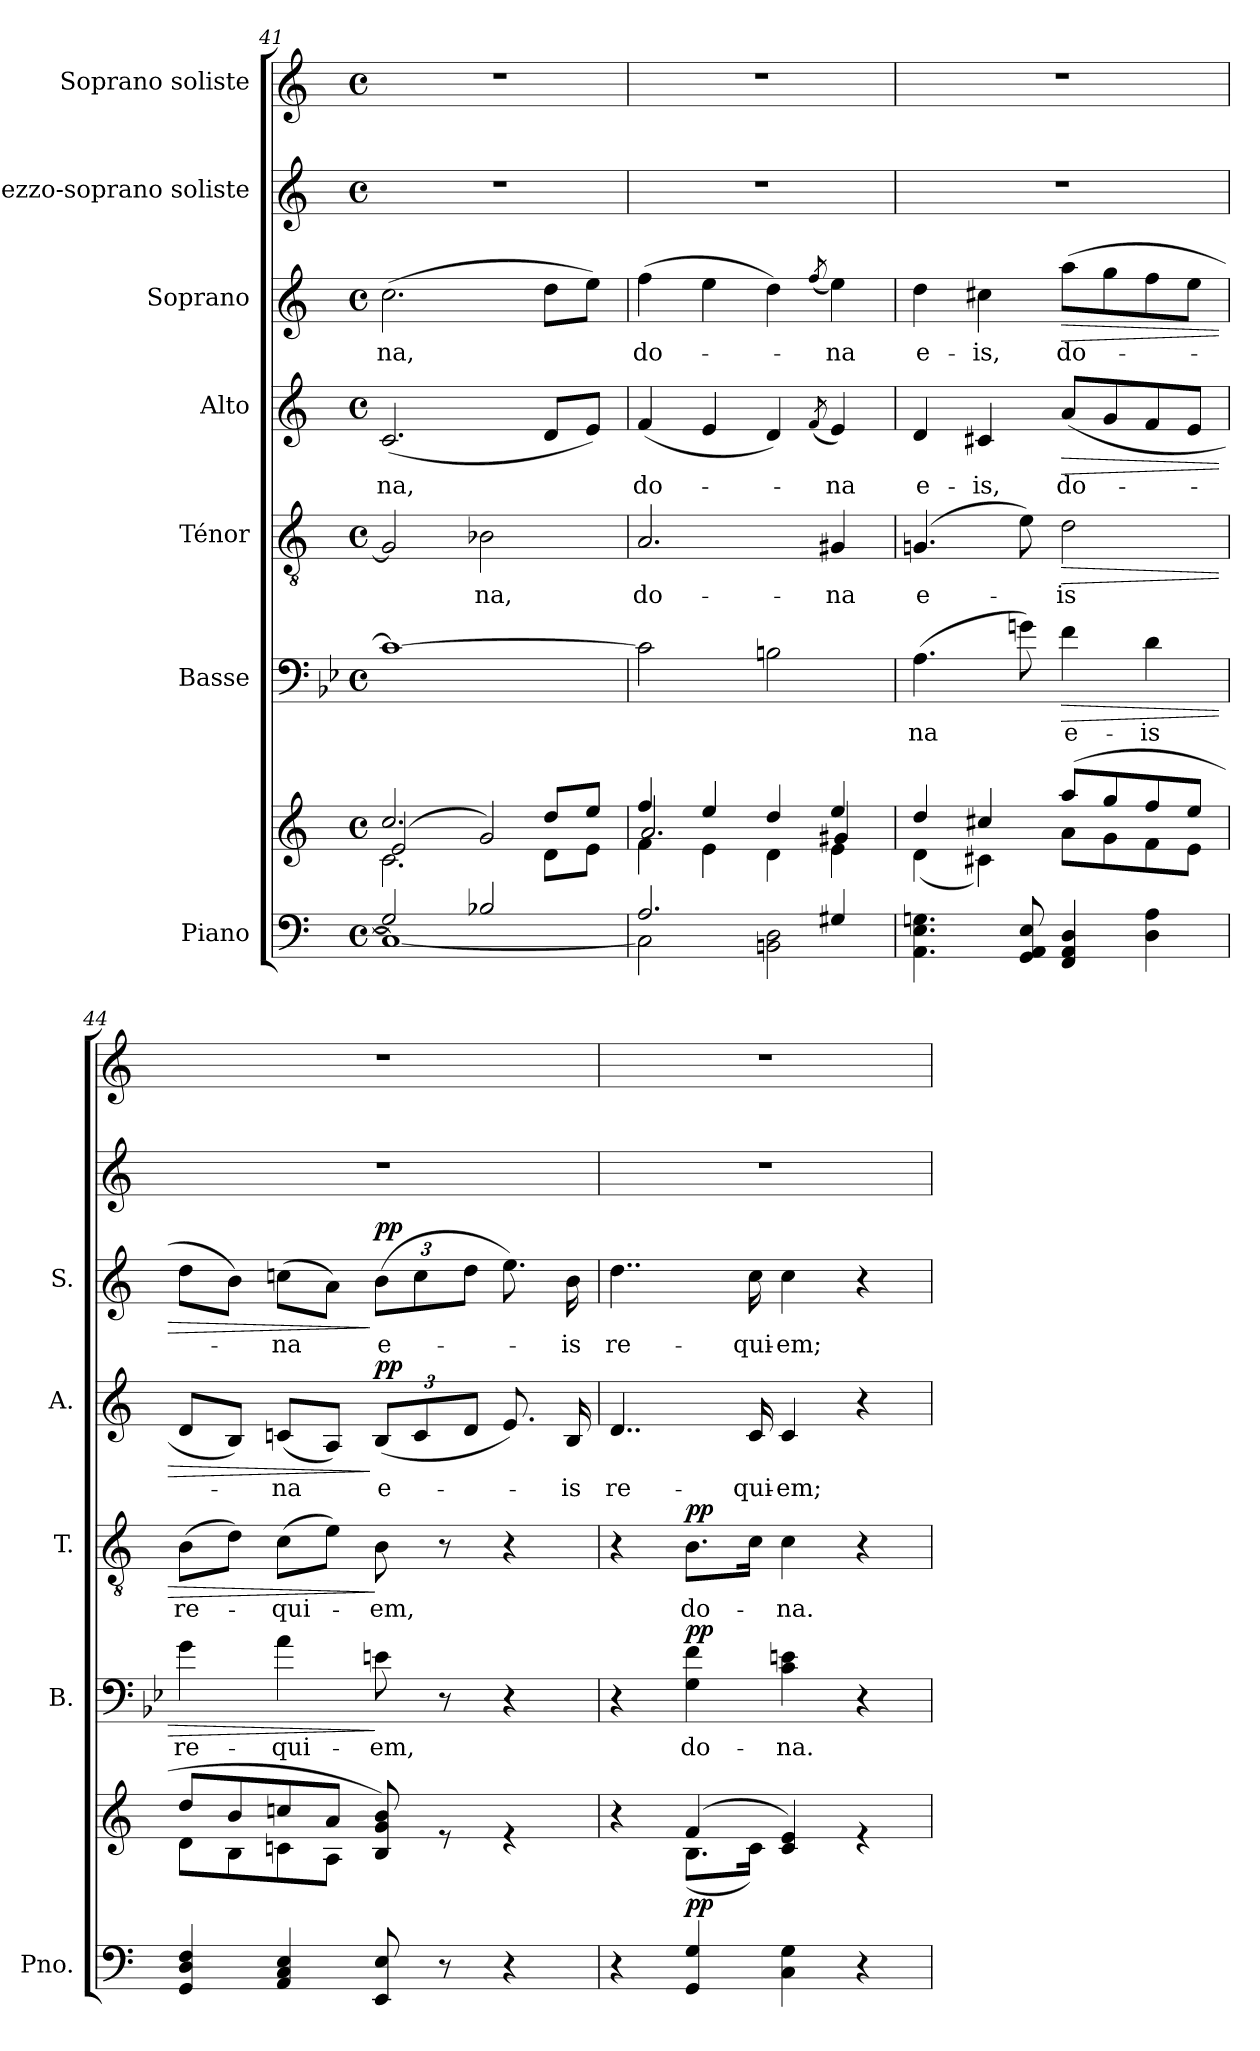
**kern	**kern	**dynam	**kern	**text	**dynam	**kern	**text	**dynam	**kern	**text	**dynam	**kern	**text	**dynam	**kern	**kern
*part7	*part7	*part7	*part6	*part6	*part6	*part5	*part5	*part5	*part4	*part4	*part4	*part3	*part3	*part3	*part2	*part1
*staff8	*staff7	*staff7/8	*staff6	*staff6	*staff6	*staff5	*staff5	*staff5	*staff4	*staff4	*staff4	*staff3	*staff3	*staff3	*staff2	*staff1
*I"Piano	*	*	*I"Basse	*	*	*I"Ténor	*	*	*I"Alto	*	*	*I"Soprano	*	*	*I"Mezzo-soprano soliste	*I"Soprano soliste
*I'Pno.	*	*	*I'B.	*	*	*I'T.	*	*	*I'A.	*	*	*I'S.	*	*	*	*
*clefF4	*clefG2	*	*clefF4	*	*	*clefGv2	*	*	*clefG2	*	*	*clefG2	*	*	*clefG2	*clefG2
*	*	*	*ITrd8c14	*	*	*	*	*	*	*	*	*	*	*	*	*
*k[]	*k[]	*	*k[b-e-]	*	*	*k[]	*	*	*k[]	*	*	*k[]	*	*	*k[]	*k[]
*M4/4	*M4/4	*	*M4/4	*	*	*M4/4	*	*	*M4/4	*	*	*M4/4	*	*	*M4/4	*M4/4
*met(c)	*met(c)	*	*met(c)	*	*	*met(c)	*	*	*met(c)	*	*	*met(c)	*	*	*met(c)	*met(c)
=41	=41	=41	=41	=41	=41	=41	=41	=41	=41	=41	=41	=41	=41	=41	=41	=41
*^	*^	*	*	*	*	*	*	*	*	*	*	*	*	*	*	*
*	*	*	*^	*	*	*	*	*	*	*	*	*	*	*	*	*	*	*
2G/]	1C_	2.cc/	2.c\	(2e/	.	1Ci_	.	.	2G/]	.	.	(>2.c/	-na,	.	(2.cc\	-na,	.	1r	1r
2B-X/	.	.	.	2g/)	.	.	.	.	2B-X\	-na,	.	.	.	.	.	.	.	.	.
.	.	8dd/L	8d\L	.	.	.	.	.	.	.	.	8d/L	.	.	8dd\L	.	.	.	.
.	.	8ee/J	8e\J	.	.	.	.	.	.	.	.	8e/J)	.	.	8ee\J)	.	.	.	.
=42	=42	=42	=42	=42	=42	=42	=42	=42	=42	=42	=42	=42	=42	=42	=42	=42	=42	=42	=42
2.A/	2C\]	4ff/	4f\	2.a/	.	2Ci\]	.	.	2.A/	do-	.	(>4f/	do-	.	(4ff\	do-	.	1r	1r
.	.	4ee/	4e\	.	.	.	.	.	.	.	.	4e/	.	.	4ee\	.	.	.	.
.	2BBn\ 2D\	4dd/	4d\	.	.	2BBni\	.	.	.	.	.	4d/)	.	.	4dd\)	.	.	.	.
.	.	.	.	.	.	.	.	.	.	.	.	(8qf/	.	.	(8qff/	.	.	.	.
4G#X/	.	4ee/	4e\	4g#X/	.	.	.	.	4G#X/	-na	.	4e/)	-na	.	4ee\)	-na	.	.	.
*v	*v	*	*	*	*	*	*	*	*	*	*	*	*	*	*	*	*	*	*
*	*	*v	*v	*	*	*	*	*	*	*	*	*	*	*	*	*	*	*
=43	=43	=43	=43	=43	=43	=43	=43	=43	=43	=43	=43	=43	=43	=43	=43	=43	=43
4.AA\ 4.E\ 4.Gn\	4dd/	(4d\	.	(4.AAi\	-na	.	(4.Gn/	e-	.	4d/	e-	.	4dd\	e-	.	1r	1r
.	4cc#X/	4c#X\)	.	.	.	.	.	.	.	4c#X/	-is,	.	4cc#X\	-is,	.	.	.
8GG/ 8AA/ 8E/	.	.	.	8Gni\)	.	.	8e\)	.	.	.	.	.	.	.	.	.	.
!	!	!	!	!	!	!LO:HP:b	!	!	!LO:HP:b	!	!	!LO:HP:b	!	!	!LO:HP:b	!	!
4FF/ 4AA/ 4D/	(8aa/L	8a\L	.	4Fi\	e-	>	2d\	-is	>	(>8a/L	do-	>	(8aa\L	do-	>	.	.
.	8gg/	8g\	.	.	.	.	.	.	.	8g/	.	.	8gg\	.	.	.	.
4D\ 4A\	8ff/	8f\	.	4Di\	-is	.	.	.	.	8f/	.	.	8ff\	.	.	.	.
.	8ee/J	8e\J	.	.	.	.	.	.	.	8e/J	.	.	8ee\J	.	.	.	.
=44	=44	=44	=44	=44	=44	=44	=44	=44	=44	=44	=44	=44	=44	=44	=44	=44	=44
4GG/ 4D/ 4F/	8dd/L	8d\L	.	4Gi\	re-	.	(8B\L	re-	.	8d/L	.	.	8dd\L	.	.	1r	1r
.	8b/	8B\	.	.	.	.	8d\J)	.	.	8B/J)	.	.	8b\J)	.	.	.	.
4AA/ 4C/ 4E/	8ccn/	8cn\	.	4Ai\	-qui-	.	(8c\L	-qui-	.	(>8cn/L	-na	.	(8ccn\L	-na	.	.	.
.	8a/J	8A\J	.	.	.	.	8e\J)	.	.	8A/J)	.	.	8a\J)	.	.	.	.
*	*	*	*	*	*	*	*	*	*	*Xbrackettup	*	*	*Xbrackettup	*	*	*	*
!	!	!	!	!	!	!	!	!	!	!	!	!LO:DY:n=1:a	!	!	!LO:DY:n=1:a	!	!
8EE/ 8E/	8B/ 8g/ 8b/)	2ryy	.	8Eni\	-em,	]	8B\	-em,	]	(>12B/L	e-	] pp	(12b\L	e-	] pp	.	.
.	.	.	.	.	.	.	.	.	.	12c/	.	.	12cc\	.	.	.	.
8r	8re	.	.	8r	.	.	8r	.	.	.	.	.	.	.	.	.	.
.	.	.	.	.	.	.	.	.	.	12d/J	.	.	12dd\J	.	.	.	.
4r	4re	.	.	4r	.	.	4r	.	.	8.e/)	.	.	8.ee\)	.	.	.	.
.	.	.	.	.	.	.	.	.	.	16B/	-is	.	16b\	-is	.	.	.
=45	=45	=45	=45	=45	=45	=45	=45	=45	=45	=45	=45	=45	=45	=45	=45	=45	=45
4r	4r	4ryy	.	4r	.	.	4r	.	.	4..d/	re-	.	4..dd\	re-	.	1r	1r
!	!	!	!LO:DY:a=2	!	!	!LO:DY:a	!	!	!LO:DY:a	!	!	!	!	!	!	!	!
4GG/ 4G/	(4f/	(8.B\L	pp	4GGi\ 4Fi\	do-	pp	8.B\L	do-	pp	.	.	.	.	.	.	.	.
.	.	16c\Jk)	.	.	.	.	16c\Jk	.	.	16c/	-qui-	.	16cc\	-qui-	.	.	.
4C\ 4G\	4c/ 4e/)	2ryy	.	4Ci\ 4Eni\	-na.	.	4c\	-na.	.	4c/	-em;	.	4cc\	-em;	.	.	.
4r	4re	.	.	4r	.	.	4r	.	.	4r	.	.	4r	.	.	.	.
*	*v	*v	*	*	*	*	*	*	*	*	*	*	*	*	*	*	*
=	=	=	=	=	=	=	=	=	=	=	=	=	=	=	=	=
*-	*-	*-	*-	*-	*-	*-	*-	*-	*-	*-	*-	*-	*-	*-	*-	*-
